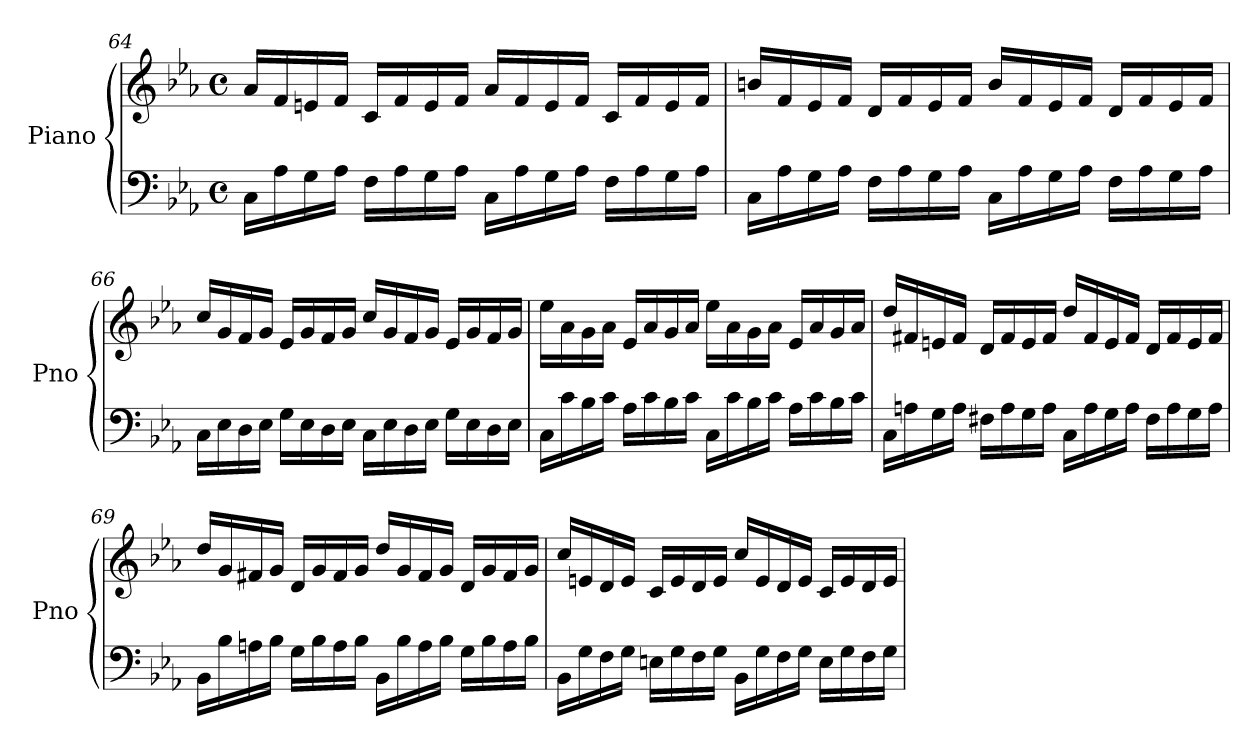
**kern	**kern
*part1	*part1
*staff2	*staff1
*I"Piano	*
*I'Pno	*
*clefF4	*clefG2
*k[b-e-a-]	*k[b-e-a-]
*M4/4	*M4/4
*met(c)	*met(c)
=64	=64
16C\LL	16a-/LL
16A-\	16f/
16G\	16en/
16A-\JJ	16f/JJ
16F\LL	16c/LL
16A-\	16f/
16G\	16e/
16A-\JJ	16f/JJ
16C\LL	16a-/LL
16A-\	16f/
16G\	16e/
16A-\JJ	16f/JJ
16F\LL	16c/LL
16A-\	16f/
16G\	16e/
16A-\JJ	16f/JJ
=65	=65
16C\LL	16bn/LL
16A-\	16f/
16G\	16e-/
16A-\JJ	16f/JJ
16F\LL	16d/LL
16A-\	16f/
16G\	16e-/
16A-\JJ	16f/JJ
16C\LL	16b/LL
16A-\	16f/
16G\	16e-/
16A-\JJ	16f/JJ
16F\LL	16d/LL
16A-\	16f/
16G\	16e-/
16A-\JJ	16f/JJ
!!LO:LB:g=z
=66	=66
16C\LL	16cc/LL
16E-\	16g/
16D\	16f/
16E-\JJ	16g/JJ
16G\LL	16e-/LL
16E-\	16g/
16D\	16f/
16E-\JJ	16g/JJ
16C\LL	16cc/LL
16E-\	16g/
16D\	16f/
16E-\JJ	16g/JJ
16G\LL	16e-/LL
16E-\	16g/
16D\	16f/
16E-\JJ	16g/JJ
=67	=67
16C\LL	16ee-\LL
16c\	16a-\
16B-\	16g\
16c\JJ	16a-\JJ
16A-\LL	16e-/LL
16c\	16a-/
16B-\	16g/
16c\JJ	16a-/JJ
16C\LL	16ee-\LL
16c\	16a-\
16B-\	16g\
16c\JJ	16a-\JJ
16A-\LL	16e-/LL
16c\	16a-/
16B-\	16g/
16c\JJ	16a-/JJ
=68	=68
16C\LL	16dd/LL
16An\	16f#X/
16G\	16en/
16A\JJ	16f#/JJ
16F#X\LL	16d/LL
16A\	16f#/
16G\	16e/
16A\JJ	16f#/JJ
16C\LL	16dd/LL
16A\	16f#/
16G\	16e/
16A\JJ	16f#/JJ
16F#\LL	16d/LL
16A\	16f#/
16G\	16e/
16A\JJ	16f#/JJ
!!LO:LB:g=z
=69	=69
16BB-\LL	16dd/LL
16B-\	16g/
16An\	16f#X/
16B-\JJ	16g/JJ
16G\LL	16d/LL
16B-\	16g/
16A\	16f#/
16B-\JJ	16g/JJ
16BB-\LL	16dd/LL
16B-\	16g/
16A\	16f#/
16B-\JJ	16g/JJ
16G\LL	16d/LL
16B-\	16g/
16A\	16f#/
16B-\JJ	16g/JJ
=70	=70
16BB-\LL	16cc/LL
16G\	16en/
16F\	16d/
16G\JJ	16e/JJ
16En\LL	16c/LL
16G\	16e/
16F\	16d/
16G\JJ	16e/JJ
16BB-\LL	16cc/LL
16G\	16e/
16F\	16d/
16G\JJ	16e/JJ
16E\LL	16c/LL
16G\	16e/
16F\	16d/
16G\JJ	16e/JJ
=	=
*-	*-
